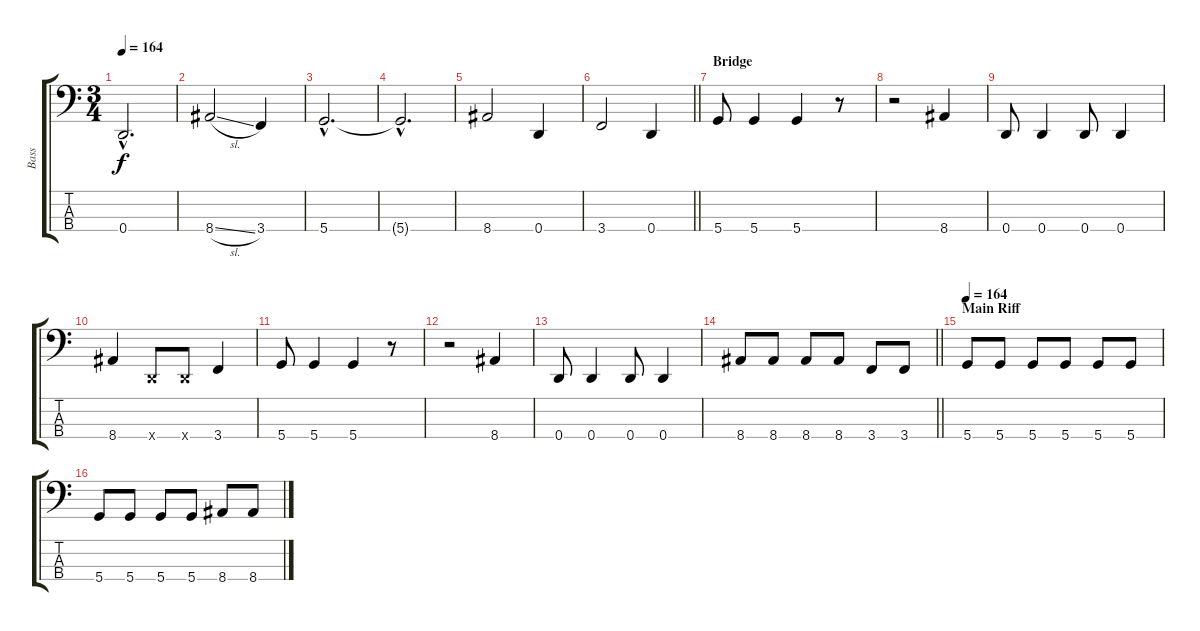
\track ("Bass" "Bass") {instrument electricbasspick}
\staff {score tabs}
\tuning (F2 C2 G1 D1) {hide}
\ts (3 4)
\tempo 164
\clef f4
\ks c
0.4{hac}.2{d dy f} |
8.4{sl}.2 3.4.4 |
5.4{hac}.2{d} |
5.4{hac t}.2{d} |
8.4.2 0.4.4 |
\barLineRight lightlight
3.4.2 0.4.4 |
\section ("" "Bridge")
5.4.8 5.4.4 5.4.4 r.8 |
r.2 8.4.4 |
0.4.8 0.4.4 0.4.8 0.4.4 |
8.4.4 0.4{x}.8 0.4{x}.8 3.4.4 |
5.4.8 5.4.4 5.4.4 r.8 |
r.2 8.4.4 |
0.4.8 0.4.4 0.4.8 0.4.4 |
\barLineRight lightlight
8.4.8 8.4.8 8.4.8 8.4.8 3.4.8 3.4.8 |
\section ("" "Main Riff")
\tempo 164
5.4.8 5.4.8 5.4.8 5.4.8 5.4.8 5.4.8 |
5.4.8 5.4.8 5.4.8 5.4.8 8.4.8 8.4.8
